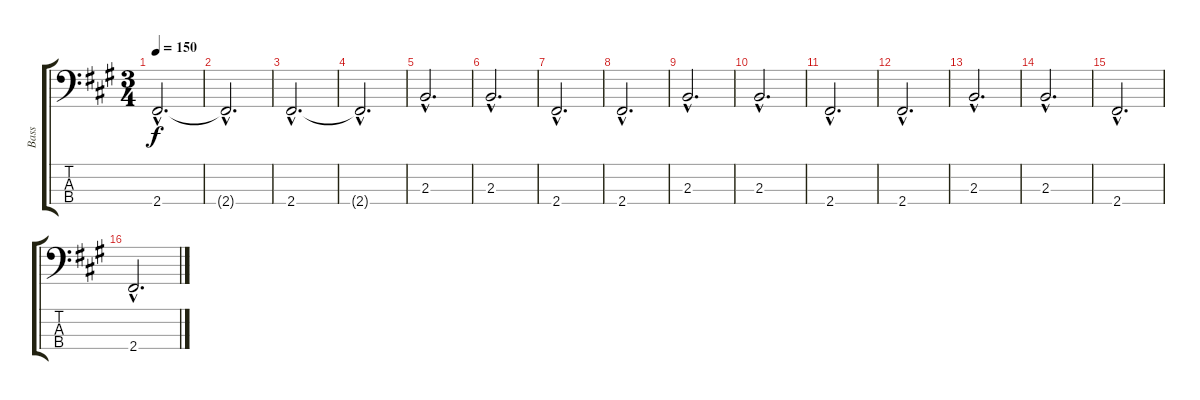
\track ("Bass" "Bass") {instrument electricbassfinger}
\staff {score tabs}
\tuning (G2 D2 A1 E1) {hide}
\ts (3 4)
\tempo 150
\clef f4
\ks f#minor
2.4{hac}.2{d dy f} |
2.4{hac t}.2{d} |
2.4{hac}.2{d} |
2.4{hac t}.2{d} |
2.3{hac}.2{d} |
2.3{hac}.2{d} |
2.4{hac}.2{d} |
2.4{hac}.2{d} |
2.3{hac}.2{d} |
2.3{hac}.2{d} |
2.4{hac}.2{d} |
2.4{hac}.2{d} |
2.3{hac}.2{d} |
2.3{hac}.2{d} |
2.4{hac}.2{d} |
2.4{hac}.2{d}
